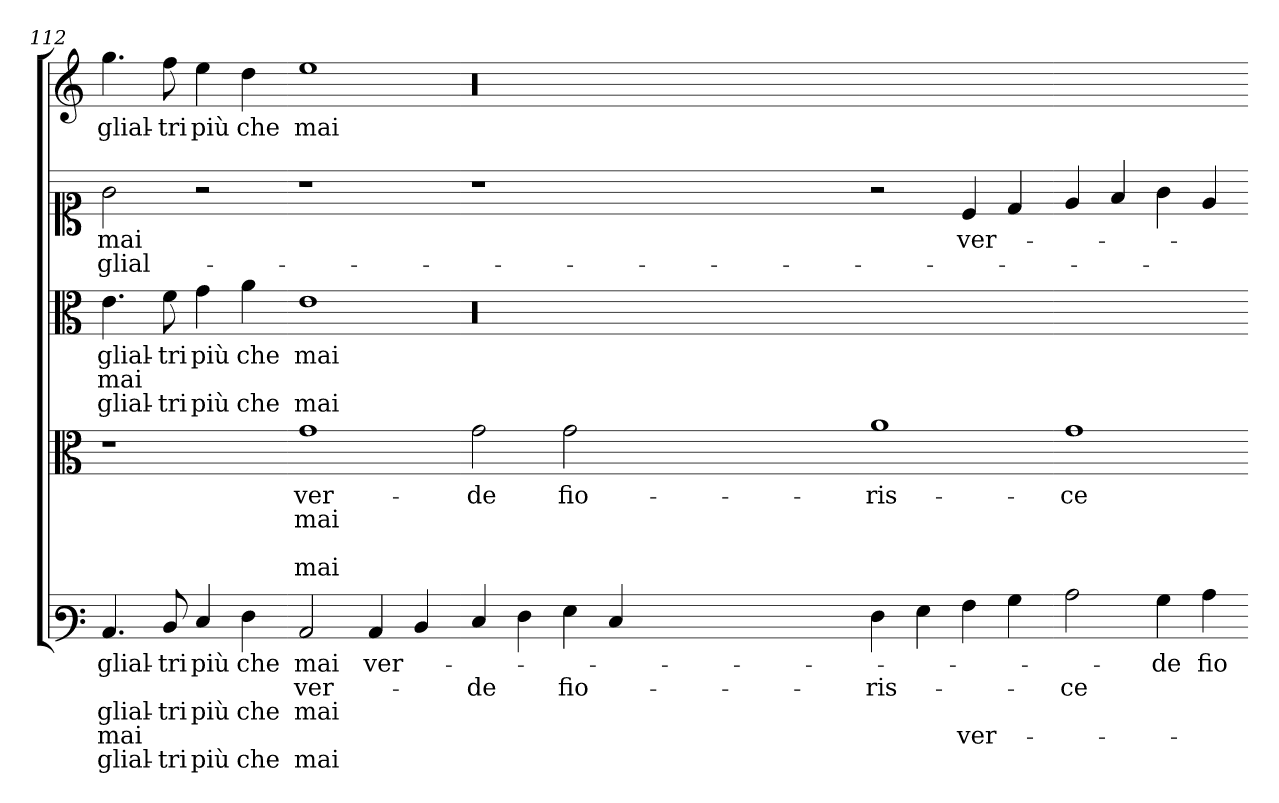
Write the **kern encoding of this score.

**kern	**text	**text	**text	**text	**text	**kern	**text	**text	**text	**text	**kern	**text	**text	**text	**kern	**text	**text	**kern	**text
*part5	*part5	*part5	*part5	*part5	*part5	*part4	*part4	*part4	*part4	*part4	*part3	*part3	*part3	*part3	*part2	*part2	*part2	*part1	*part1
*staff5	*staff5	*staff5	*staff5	*staff5	*staff5	*staff4	*staff4	*staff4	*staff4	*staff4	*staff3	*staff3	*staff3	*staff3	*staff2	*staff2	*staff2	*staff1	*staff1
*clefF3	*	*	*	*	*	*clefC3	*	*	*	*	*clefC3	*	*	*	*clefC1	*	*	*clefG2	*
*k[]	*	*	*	*	*	*k[]	*	*	*	*	*k[]	*	*	*	*k[]	*	*	*k[]	*
=112	=112	=112	=112	=112	=112	=112	=112	=112	=112	=112	=112	=112	=112	=112	=112	=112	=112	=112	=112
4.C	glial-	.	glial-	mai	glial-	1r	.	.	.	.	4.e	glial-	mai	glial-	2g	mai	glial-	4.gg	glial-
8D	tri	.	tri	.	tri	.	.	.	.	.	8f	tri	.	tri	.	.	.	8ff	tri
4E	più	.	più	.	più	.	.	.	.	.	4g	più	.	più	2r	.	.	4ee	più
4F	che	.	che	.	che	.	.	.	.	.	4a	che	.	che	.	.	.	4dd	che
=113-	=113-	=113-	=113-	=113-	=113-	=113-	=113-	=113-	=113-	=113-	=113-	=113-	=113-	=113-	=113-	=113-	=113-	=113-	=113-
2C	mai	ver-	mai	.	mai	1g	ver-	mai	.	mai	1e	mai	.	mai	1r	.	.	1ee	mai
4C	ver-	.	.	.	.	.	.	.	.	.	.	.	.	.	.	.	.	.	.
4D	.	.	.	.	.	.	.	.	.	.	.	.	.	.	.	.	.	.	.
=114-	=114-	=114-	=114-	=114-	=114-	=114-	=114-	=114-	=114-	=114-	=114-	=114-	=114-	=114-	=114-	=114-	=114-	=114-	=114-
4E	.	de	.	.	.	2g	de	.	.	.	00r	.	.	.	1r	.	.	00r	.
4F	.	.	.	.	.	.	.	.	.	.	.	.	.	.	.	.	.	.	.
4G	.	fio-	.	.	.	2g	fio-	.	.	.	.	.	.	.	.	.	.	.	.
4E	.	.	.	.	.	.	.	.	.	.	.	.	.	.	.	.	.	.	.
0.ryy	.	.	.	.	.	0.ryy	.	.	.	.	.	.	.	.	0.ryy	.	.	.	.
=115-	=115-	=115-	=115-	=115-	=115-	=115-	=115-	=115-	=115-	=115-	=115-	=115-	=115-	=115-	=115-	=115-	=115-	=115-	=115-
4F	.	ris-	.	.	.	1a	ris-	.	.	.	1ryy	.	.	.	2r	.	.	1ryy	.
4G	.	.	.	.	.	.	.	.	.	.	.	.	.	.	.	.	.	.	.
4A	.	.	.	ver-	.	.	.	.	.	.	.	.	.	.	4c	ver-	.	.	.
4B	.	.	.	.	.	.	.	.	.	.	.	.	.	.	4d	.	.	.	.
=116-	=116-	=116-	=116-	=116-	=116-	=116-	=116-	=116-	=116-	=116-	=116-	=116-	=116-	=116-	=116-	=116-	=116-	=116-	=116-
2c	.	ce	.	.	.	1g	ce	.	.	.	1ryy	.	.	.	4e	.	.	1ryy	.
.	.	.	.	.	.	.	.	.	.	.	.	.	.	.	4f	.	.	.	.
4B	de	.	.	.	.	.	.	.	.	.	.	.	.	.	4g	.	.	.	.
4c	fio-	.	.	.	.	.	.	.	.	.	.	.	.	.	4e	.	.	.	.
=-	=-	=-	=-	=-	=-	=-	=-	=-	=-	=-	=-	=-	=-	=-	=-	=-	=-	=-	=-
*-	*-	*-	*-	*-	*-	*-	*-	*-	*-	*-	*-	*-	*-	*-	*-	*-	*-	*-	*-
